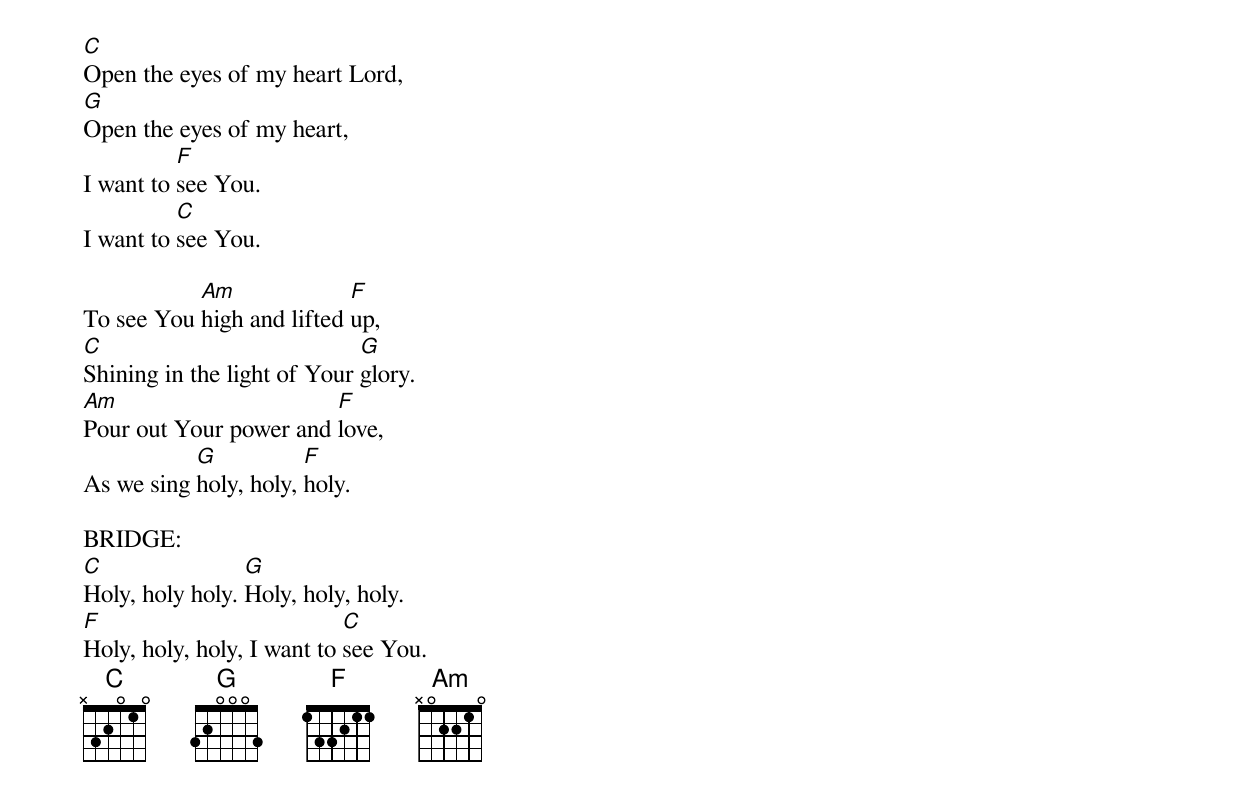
C
Open the eyes of my heart Lord,
G
Open the eyes of my heart,
          F
I want to see You.
          C
I want to see You.

           Am              F
To see You high and lifted up,
C                            G
Shining in the light of Your glory.
Am                      F
Pour out Your power and love,
           G           F
As we sing holy, holy, holy.

BRIDGE:
C                G
Holy, holy holy. Holy, holy, holy.
F                           C
Holy, holy, holy, I want to see You.
